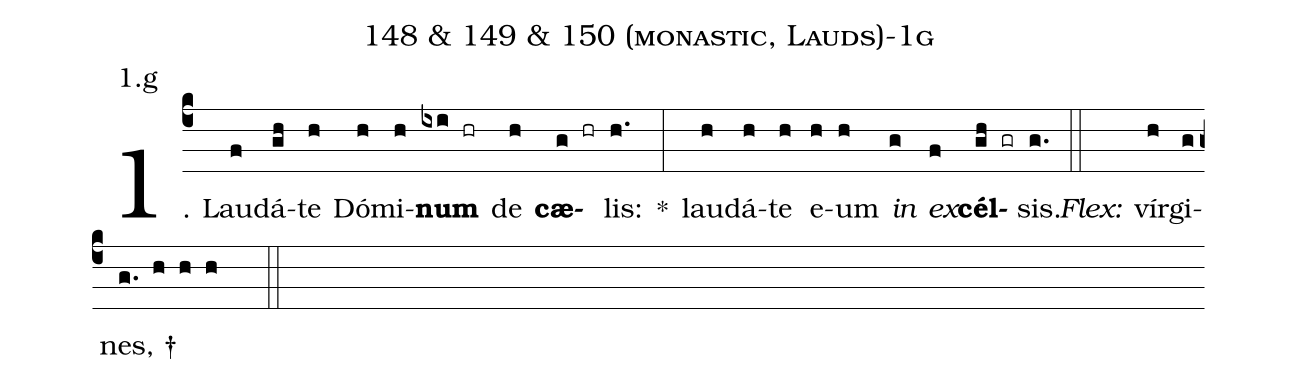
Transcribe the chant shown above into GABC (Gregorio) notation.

name: 148 & 149 & 150 (monastic, Lauds)-1g;
annotation: 1.g;
%%
(c4)1. Lau(f)dá(gh)te(h) Dó(h)mi(h)<b>num</b>(ixi hr) de(h) <b>cæ</b>(g hr)lis:(h.) *(:) lau(h)dá(h)te(h) e(h)um(h) <i>in</i>(g) <i>ex</i>(f)<b>cél</b>(gh gr)sis.(g.) (::)
<i>Flex:</i>()  vír(h)gi(g)nes, †(g. h h h  ::)
